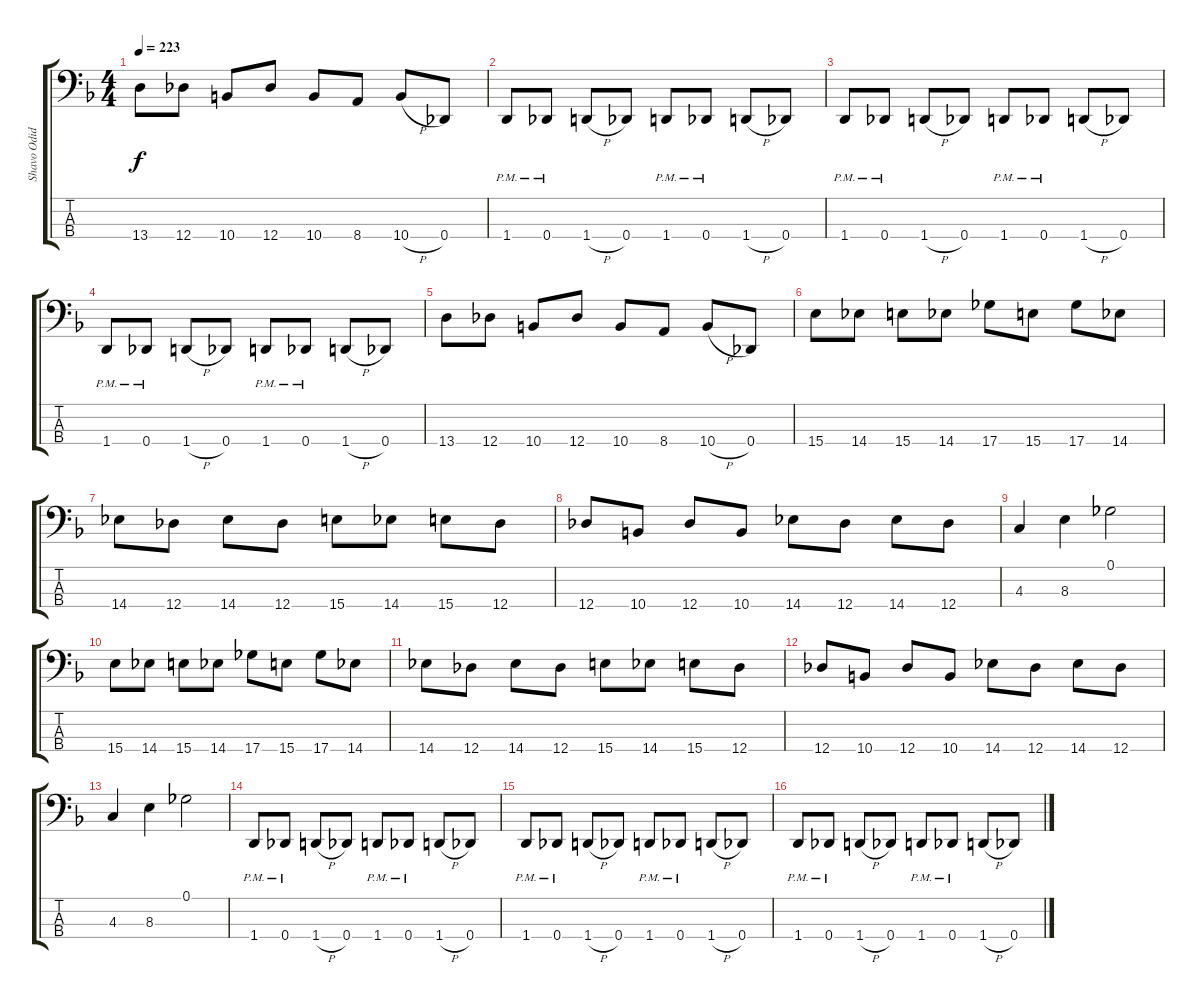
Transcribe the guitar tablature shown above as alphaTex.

\track ("Shavo Odidjian (Bass)" "Shavo Odid") {instrument electricbassfinger}
\staff {score tabs}
\tuning (Gb2 Db2 Ab1 Db1) {hide}
\ts (4 4)
\tempo 223
\clef f4
\ks f
13.4.8{dy f} 12.4.8 10.4.8 12.4.8 10.4.8 8.4.8 10.4{h}.8 0.4.8 |
1.4{pm}.8 0.4{pm}.8 1.4{h}.8 0.4.8 1.4{pm}.8 0.4{pm}.8 1.4{h}.8 0.4.8 |
1.4{pm}.8 0.4{pm}.8 1.4{h}.8 0.4.8 1.4{pm}.8 0.4{pm}.8 1.4{h}.8 0.4.8 |
1.4{pm}.8 0.4{pm}.8 1.4{h}.8 0.4.8 1.4{pm}.8 0.4{pm}.8 1.4{h}.8 0.4.8 |
13.4.8 12.4.8 10.4.8 12.4.8 10.4.8 8.4.8 10.4{h}.8 0.4.8 |
15.4.8 14.4.8 15.4.8 14.4.8 17.4.8 15.4.8 17.4.8 14.4.8 |
14.4.8 12.4.8 14.4.8 12.4.8 15.4.8 14.4.8 15.4.8 12.4.8 |
12.4.8 10.4.8 12.4.8 10.4.8 14.4.8 12.4.8 14.4.8 12.4.8 |
4.3.4 8.3.4 0.1.2 |
15.4.8 14.4.8 15.4.8 14.4.8 17.4.8 15.4.8 17.4.8 14.4.8 |
14.4.8 12.4.8 14.4.8 12.4.8 15.4.8 14.4.8 15.4.8 12.4.8 |
12.4.8 10.4.8 12.4.8 10.4.8 14.4.8 12.4.8 14.4.8 12.4.8 |
4.3.4 8.3.4 0.1.2 |
1.4{pm}.8 0.4{pm}.8 1.4{h}.8 0.4.8 1.4{pm}.8 0.4{pm}.8 1.4{h}.8 0.4.8 |
1.4{pm}.8 0.4{pm}.8 1.4{h}.8 0.4.8 1.4{pm}.8 0.4{pm}.8 1.4{h}.8 0.4.8 |
1.4{pm}.8 0.4{pm}.8 1.4{h}.8 0.4.8 1.4{pm}.8 0.4{pm}.8 1.4{h}.8 0.4.8
